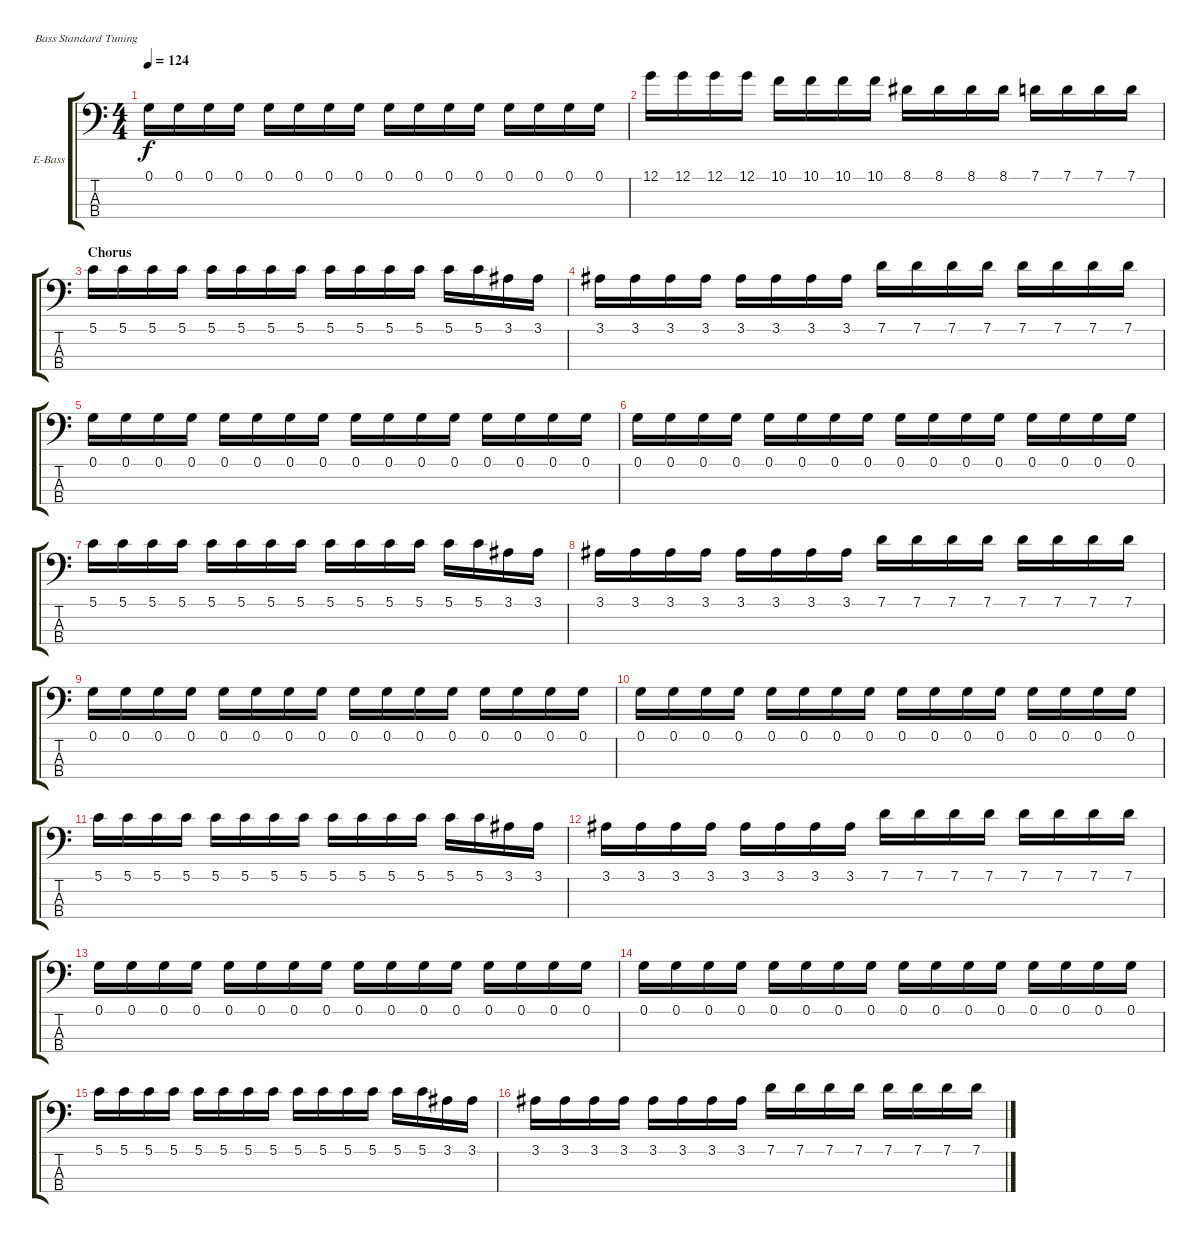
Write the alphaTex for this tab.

\bracketExtendMode groupsimilarinstruments
\firstSystemTrackNameOrientation horizontal
\otherSystemsTrackNameOrientation horizontal
\track ("Flea (bass)" "E-Bass") {instrument electricbasspick}
\staff {score tabs}
\tuning (G2 D2 A1 E1)
\ts (4 4)
\tempo 124
\clef f4
\ks c
0.1.16{dy f} 0.1.16 0.1.16 0.1.16 0.1.16 0.1.16 0.1.16 0.1.16 0.1.16 0.1.16 0.1.16 0.1.16 0.1.16 0.1.16 0.1.16 0.1.16 |
12.1.16 12.1.16 12.1.16 12.1.16 10.1.16 10.1.16 10.1.16 10.1.16 8.1.16 8.1.16 8.1.16 8.1.16 7.1.16 7.1.16 7.1.16 7.1.16 |
\section ("" "Chorus")
5.1.16 5.1.16 5.1.16 5.1.16 5.1.16 5.1.16 5.1.16 5.1.16 5.1.16 5.1.16 5.1.16 5.1.16 5.1.16 5.1.16 3.1.16 3.1.16 |
3.1.16 3.1.16 3.1.16 3.1.16 3.1.16 3.1.16 3.1.16 3.1.16 7.1.16 7.1.16 7.1.16 7.1.16 7.1.16 7.1.16 7.1.16 7.1.16 |
0.1.16 0.1.16 0.1.16 0.1.16 0.1.16 0.1.16 0.1.16 0.1.16 0.1.16 0.1.16 0.1.16 0.1.16 0.1.16 0.1.16 0.1.16 0.1.16 |
0.1.16 0.1.16 0.1.16 0.1.16 0.1.16 0.1.16 0.1.16 0.1.16 0.1.16 0.1.16 0.1.16 0.1.16 0.1.16 0.1.16 0.1.16 0.1.16 |
5.1.16 5.1.16 5.1.16 5.1.16 5.1.16 5.1.16 5.1.16 5.1.16 5.1.16 5.1.16 5.1.16 5.1.16 5.1.16 5.1.16 3.1.16 3.1.16 |
3.1.16 3.1.16 3.1.16 3.1.16 3.1.16 3.1.16 3.1.16 3.1.16 7.1.16 7.1.16 7.1.16 7.1.16 7.1.16 7.1.16 7.1.16 7.1.16 |
0.1.16 0.1.16 0.1.16 0.1.16 0.1.16 0.1.16 0.1.16 0.1.16 0.1.16 0.1.16 0.1.16 0.1.16 0.1.16 0.1.16 0.1.16 0.1.16 |
0.1.16 0.1.16 0.1.16 0.1.16 0.1.16 0.1.16 0.1.16 0.1.16 0.1.16 0.1.16 0.1.16 0.1.16 0.1.16 0.1.16 0.1.16 0.1.16 |
5.1.16 5.1.16 5.1.16 5.1.16 5.1.16 5.1.16 5.1.16 5.1.16 5.1.16 5.1.16 5.1.16 5.1.16 5.1.16 5.1.16 3.1.16 3.1.16 |
3.1.16 3.1.16 3.1.16 3.1.16 3.1.16 3.1.16 3.1.16 3.1.16 7.1.16 7.1.16 7.1.16 7.1.16 7.1.16 7.1.16 7.1.16 7.1.16 |
0.1.16 0.1.16 0.1.16 0.1.16 0.1.16 0.1.16 0.1.16 0.1.16 0.1.16 0.1.16 0.1.16 0.1.16 0.1.16 0.1.16 0.1.16 0.1.16 |
0.1.16 0.1.16 0.1.16 0.1.16 0.1.16 0.1.16 0.1.16 0.1.16 0.1.16 0.1.16 0.1.16 0.1.16 0.1.16 0.1.16 0.1.16 0.1.16 |
5.1.16 5.1.16 5.1.16 5.1.16 5.1.16 5.1.16 5.1.16 5.1.16 5.1.16 5.1.16 5.1.16 5.1.16 5.1.16 5.1.16 3.1.16 3.1.16 |
3.1.16 3.1.16 3.1.16 3.1.16 3.1.16 3.1.16 3.1.16 3.1.16 7.1.16 7.1.16 7.1.16 7.1.16 7.1.16 7.1.16 7.1.16 7.1.16
